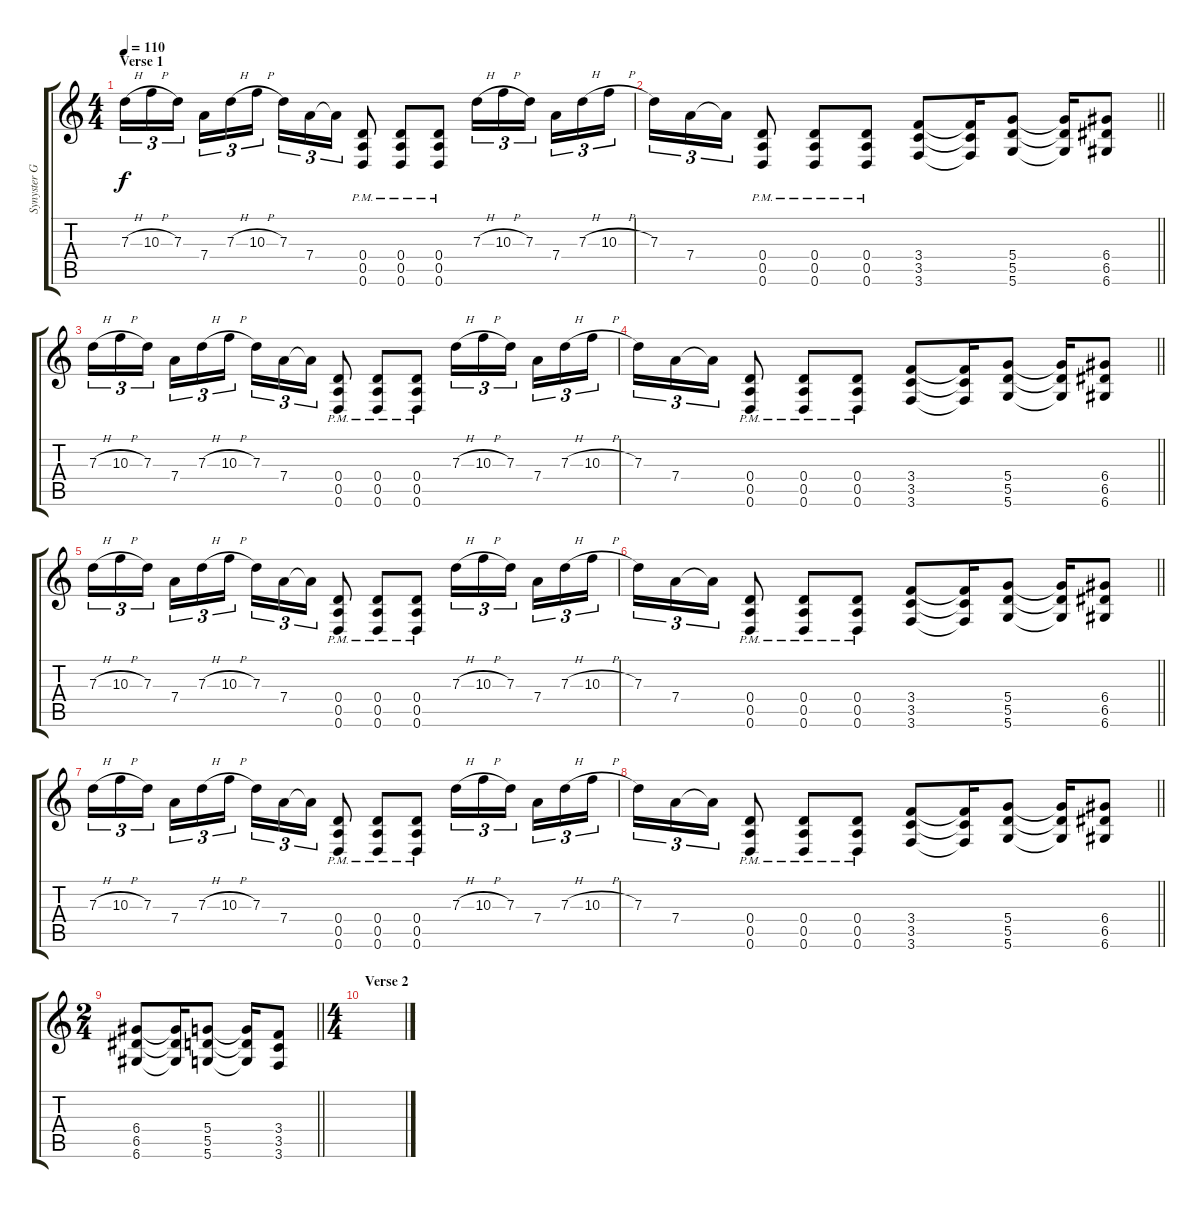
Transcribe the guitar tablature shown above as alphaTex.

\track ("Synyster Gates - Extra" "Synyster G") {instrument overdrivenguitar}
\staff {score tabs}
\tuning (E4 B3 G3 D3 A2 D2) {hide}
\ts (4 4)
\section ("" "Verse 1")
\tempo 110
\clef g2
\ks c
7.3{h}.16{tu (3 2) dy f} 10.3{h}.16{tu (3 2)} 7.3.16{tu (3 2) beam splitsecondary} 7.4.16{tu (3 2)} 7.3{h}.16{tu (3 2)} 10.3{h}.16{tu (3 2)} 7.3.16{tu (3 2)} 7.4.16{tu (3 2)} 7.4{t}.16{tu (3 2)} (0.4{pm} 0.5{pm} 0.6{pm}).8 (0.4{pm} 0.5{pm} 0.6{pm}).8 (0.4{pm} 0.5{pm} 0.6{pm}).8 7.3{h}.16{tu (3 2)} 10.3{h}.16{tu (3 2)} 7.3.16{tu (3 2) beam splitsecondary} 7.4.16{tu (3 2)} 7.3{h}.16{tu (3 2)} 10.3{h}.16{tu (3 2)} |
\barLineRight lightlight
7.3.16{tu (3 2)} 7.4.16{tu (3 2)} 7.4{t}.16{tu (3 2)} (0.4{pm} 0.5{pm} 0.6{pm}).8 (0.4{pm} 0.5{pm} 0.6{pm}).8 (0.4{pm} 0.5{pm} 0.6{pm}).8 (3.4 3.5 3.6).8 (3.4{t} 3.5{t} 3.6{t}).16 (5.4 5.5 5.6).8 (5.4{t} 5.5{t} 5.6{t}).16 (6.4 6.5 6.6).8 |
7.3{h}.16{tu (3 2)} 10.3{h}.16{tu (3 2)} 7.3.16{tu (3 2) beam splitsecondary} 7.4.16{tu (3 2)} 7.3{h}.16{tu (3 2)} 10.3{h}.16{tu (3 2)} 7.3.16{tu (3 2)} 7.4.16{tu (3 2)} 7.4{t}.16{tu (3 2)} (0.4{pm} 0.5{pm} 0.6{pm}).8 (0.4{pm} 0.5{pm} 0.6{pm}).8 (0.4{pm} 0.5{pm} 0.6{pm}).8 7.3{h}.16{tu (3 2)} 10.3{h}.16{tu (3 2)} 7.3.16{tu (3 2) beam splitsecondary} 7.4.16{tu (3 2)} 7.3{h}.16{tu (3 2)} 10.3{h}.16{tu (3 2)} |
\barLineRight lightlight
7.3.16{tu (3 2)} 7.4.16{tu (3 2)} 7.4{t}.16{tu (3 2)} (0.4{pm} 0.5{pm} 0.6{pm}).8 (0.4{pm} 0.5{pm} 0.6{pm}).8 (0.4{pm} 0.5{pm} 0.6{pm}).8 (3.4 3.5 3.6).8 (3.4{t} 3.5{t} 3.6{t}).16 (5.4 5.5 5.6).8 (5.4{t} 5.5{t} 5.6{t}).16 (6.4 6.5 6.6).8 |
7.3{h}.16{tu (3 2)} 10.3{h}.16{tu (3 2)} 7.3.16{tu (3 2) beam splitsecondary} 7.4.16{tu (3 2)} 7.3{h}.16{tu (3 2)} 10.3{h}.16{tu (3 2)} 7.3.16{tu (3 2)} 7.4.16{tu (3 2)} 7.4{t}.16{tu (3 2)} (0.4{pm} 0.5{pm} 0.6{pm}).8 (0.4{pm} 0.5{pm} 0.6{pm}).8 (0.4{pm} 0.5{pm} 0.6{pm}).8 7.3{h}.16{tu (3 2)} 10.3{h}.16{tu (3 2)} 7.3.16{tu (3 2) beam splitsecondary} 7.4.16{tu (3 2)} 7.3{h}.16{tu (3 2)} 10.3{h}.16{tu (3 2)} |
\barLineRight lightlight
7.3.16{tu (3 2)} 7.4.16{tu (3 2)} 7.4{t}.16{tu (3 2)} (0.4{pm} 0.5{pm} 0.6{pm}).8 (0.4{pm} 0.5{pm} 0.6{pm}).8 (0.4{pm} 0.5{pm} 0.6{pm}).8 (3.4 3.5 3.6).8 (3.4{t} 3.5{t} 3.6{t}).16 (5.4 5.5 5.6).8 (5.4{t} 5.5{t} 5.6{t}).16 (6.4 6.5 6.6).8 |
7.3{h}.16{tu (3 2)} 10.3{h}.16{tu (3 2)} 7.3.16{tu (3 2) beam splitsecondary} 7.4.16{tu (3 2)} 7.3{h}.16{tu (3 2)} 10.3{h}.16{tu (3 2)} 7.3.16{tu (3 2)} 7.4.16{tu (3 2)} 7.4{t}.16{tu (3 2)} (0.4{pm} 0.5{pm} 0.6{pm}).8 (0.4{pm} 0.5{pm} 0.6{pm}).8 (0.4{pm} 0.5{pm} 0.6{pm}).8 7.3{h}.16{tu (3 2)} 10.3{h}.16{tu (3 2)} 7.3.16{tu (3 2) beam splitsecondary} 7.4.16{tu (3 2)} 7.3{h}.16{tu (3 2)} 10.3{h}.16{tu (3 2)} |
\barLineRight lightlight
7.3.16{tu (3 2)} 7.4.16{tu (3 2)} 7.4{t}.16{tu (3 2)} (0.4{pm} 0.5{pm} 0.6{pm}).8 (0.4{pm} 0.5{pm} 0.6{pm}).8 (0.4{pm} 0.5{pm} 0.6{pm}).8 (3.4 3.5 3.6).8 (3.4{t} 3.5{t} 3.6{t}).16 (5.4 5.5 5.6).8 (5.4{t} 5.5{t} 5.6{t}).16 (6.4 6.5 6.6).8 |
\ts (2 4)
\barLineRight lightlight
(6.4 6.5 6.6).8 (6.4{t} 6.5{t} 6.6{t}).16 (5.4 5.5 5.6).8 (5.4{t} 5.5{t} 5.6{t}).16 (3.4 3.5 3.6).8 |
\ts (4 4)
\section ("" "Verse 2")
